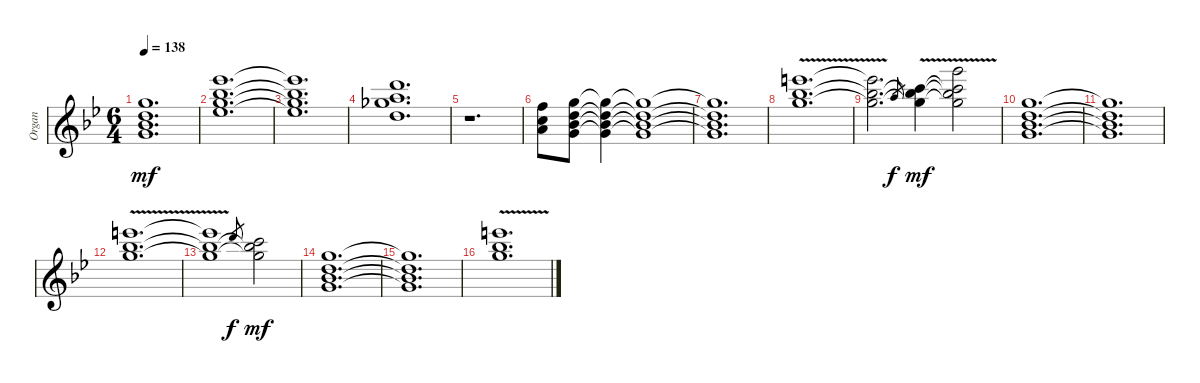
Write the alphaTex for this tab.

\track ("Organ" "Organ") {instrument drawbarorgan}
\staff {score}
\tuning (E4 B3 G3 D3 A2 E2) {hide}
\ts (6 4)
\tempo 138
\clef g2
\ks gminor
(15.1{t} 15.2{t} 15.3{t} 17.4{t}).1{d dy mf} |
(23.1 23.2 24.3 25.4).1{d} |
(23.1{t} 23.2{t} 24.3{t} 25.4{t}).1{d} |
(22.1 22.2 23.3 24.4).1{d} |
r.1{d} |
(13.1 13.2 14.3).8 (15.1 15.2 15.3 17.4).8 (15.1{t} 15.2{t} 15.3{t} 17.4{t}).4 (15.1{t} 15.2{t} 15.3{t} 17.4{t}).1 |
(15.1{t} 15.2{t} 15.3{t} 17.4{t}).1{d} |
(29.2{v} 27.3{v} 29.4{v}).1{d} |
(29.2{t} 27.3{t} 29.4{t}).2{d} 22.2.8{gr dy f} (25.2{v} 27.3{t} 29.4{t}).4{dy mf} (27.1{v} 25.2{t} 27.3{t} 29.4{t}).2 |
(15.1 15.2 15.3 17.4).1{d} |
(15.1{t} 15.2{t} 15.3{t} 17.4{t}).1{d} |
(24.1{v} 23.2{v} 24.3{v}).1{d} |
(24.1{t} 23.2{t} 24.3{t}).1 22.1.8{gr dy f} (20.1 23.2{t} 24.3{t}).2{dy mf} |
(15.1 15.2 15.3 17.4).1{d} |
(15.1{t} 15.2{t} 15.3{t} 17.4{t}).1{d} |
(24.1{v} 23.2{v} 24.3{v}).1{d}
